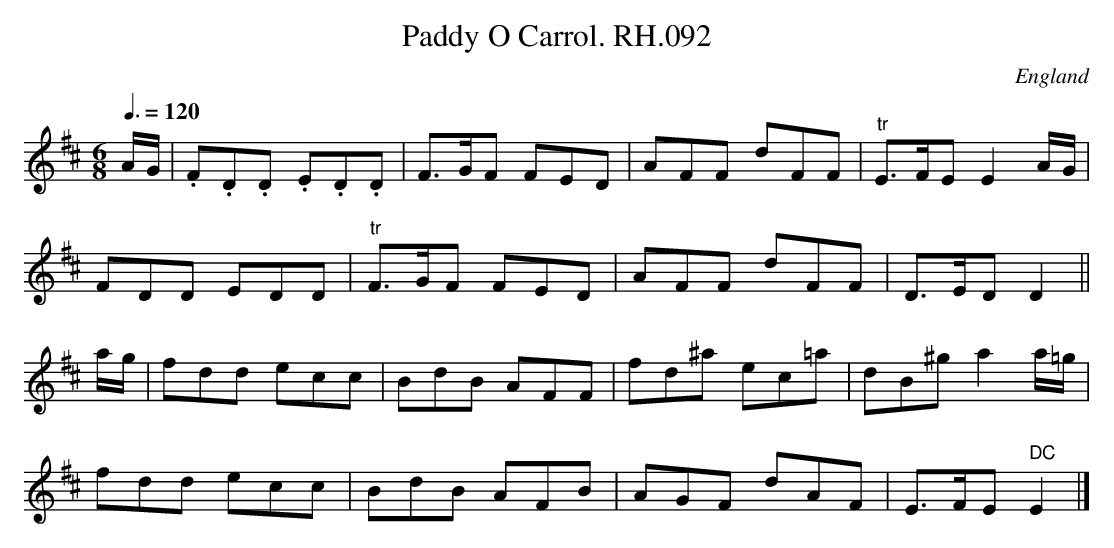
X:1
T:Paddy O Carrol. RH.092
O:England
M:6/8
L:1/8
Q:3/8=120
K:D major
A/G/|.F.D.D .E.D.D|F>GF FED|AFF dFF|"tr"E>FE E2A/G/|!
FDD EDD|"tr"F>GF FED|AFF dFF|D>ED D2||!
a/g/|fdd ecc|BdB AFF|fd^a ec=a|dB^g a2a/=g/|!
fdd ecc|BdB AFB|AGF dAF|E>FE " DC"E2|]
